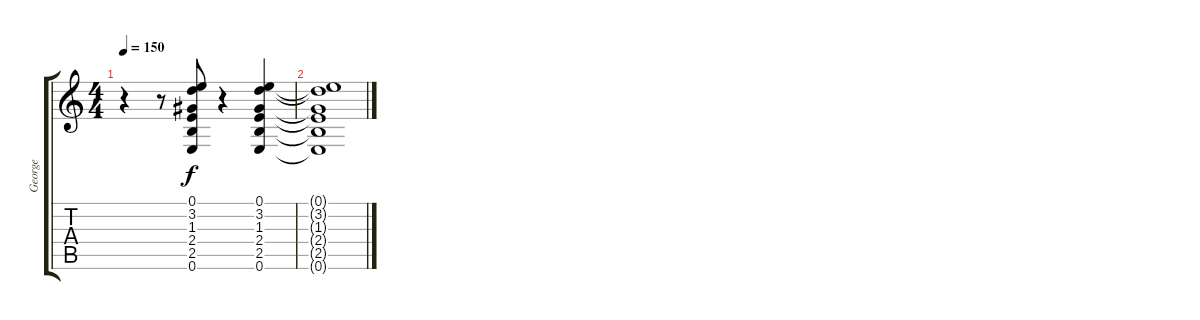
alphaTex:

\track ("George" "George") {instrument electricguitarclean}
\staff {score tabs}
\tuning (E4 B3 G3 D3 A2 E2) {hide}
\ts (4 4)
\tempo 150
\clef g2
\ks c
r.4{dy f} r.8 (0.1 3.2 1.3 2.4 2.5 0.6).8 r.4 (0.1 3.2 1.3 2.4 2.5 0.6).4 |
(0.1{t} 3.2{t} 1.3{t} 2.4{t} 2.5{t} 0.6{t}).1
